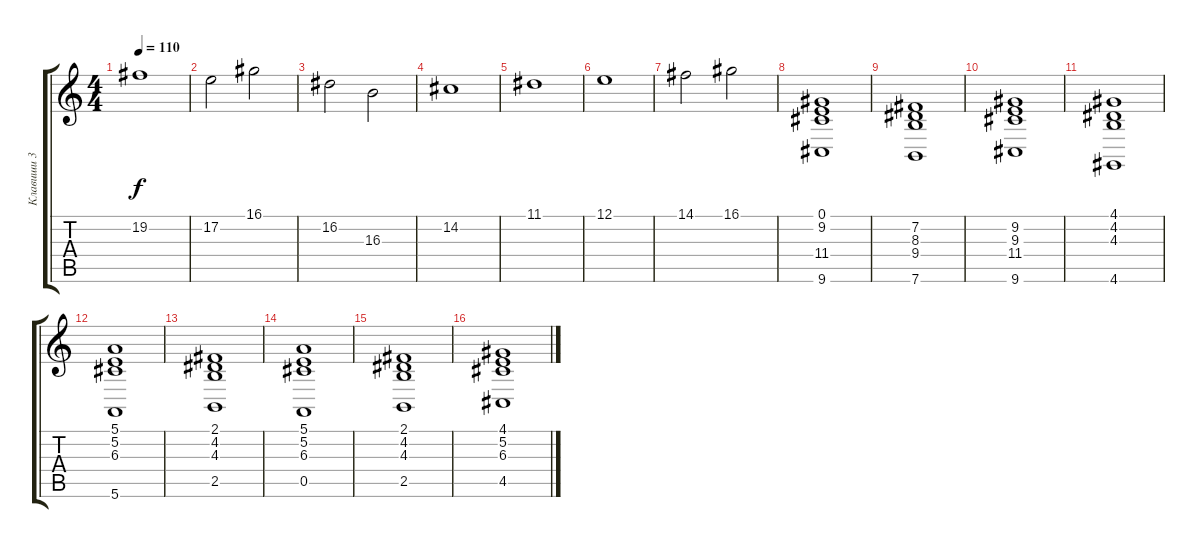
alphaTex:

\track ("Клавиши 3" "Клавиши 3") {instrument stringensemble1}
\staff {score tabs}
\tuning (E4 B3 G3 D3 A2 E2) {hide}
\ts (4 4)
\tempo 110
\clef g2
\ks c
19.2.1{dy f} |
17.2.2 16.1.2 |
16.2.2 16.3.2 |
14.2.1 |
11.1.1 |
12.1.1 |
14.1.2 16.1.2 |
(0.1 9.2 11.4 9.6).1 |
(7.2 8.3 9.4 7.6).1 |
(9.2 9.3 11.4 9.6).1 |
(4.1 4.2 4.3 4.6).1 |
(5.1 5.2 6.3 5.6).1 |
(2.1 4.2 4.3 2.5).1 |
(5.1 5.2 6.3 0.5).1 |
(2.1 4.2 4.3 2.5).1 |
(4.1 5.2 6.3 4.5).1
